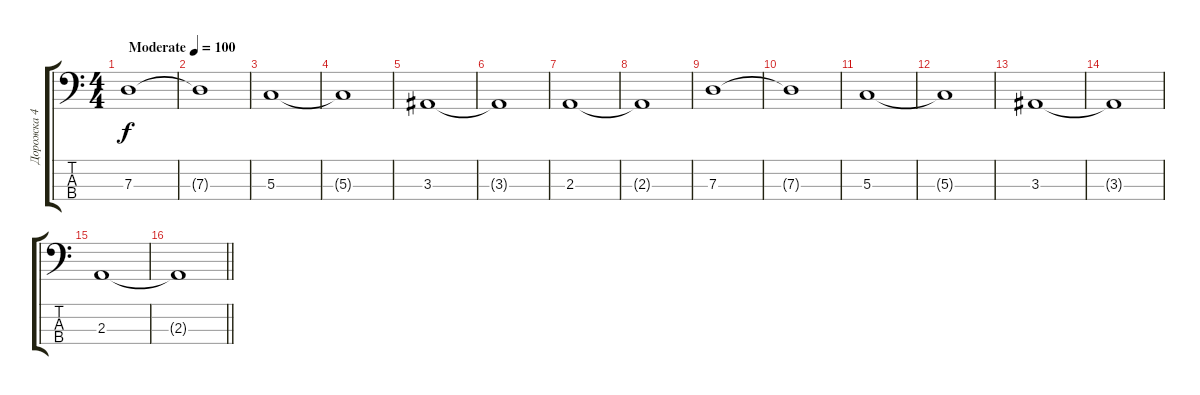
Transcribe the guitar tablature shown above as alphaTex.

\track ("Дорожка 4" "Дорожка 4") {instrument electricbasspick}
\staff {score tabs}
\tuning (F2 C2 G1 C1) {hide}
\ts (4 4)
\section ("" "")
\tempo (100 "Moderate")
\clef f4
\ks c
7.3.1{dy f instrument electricbasspick} |
7.3{t}.1 |
5.3.1 |
5.3{t}.1 |
3.3.1 |
3.3{t}.1 |
2.3.1 |
2.3{t}.1 |
7.3.1 |
7.3{t}.1 |
5.3.1 |
5.3{t}.1 |
3.3.1 |
3.3{t}.1 |
2.3.1 |
\barLineRight lightlight
2.3{t}.1
